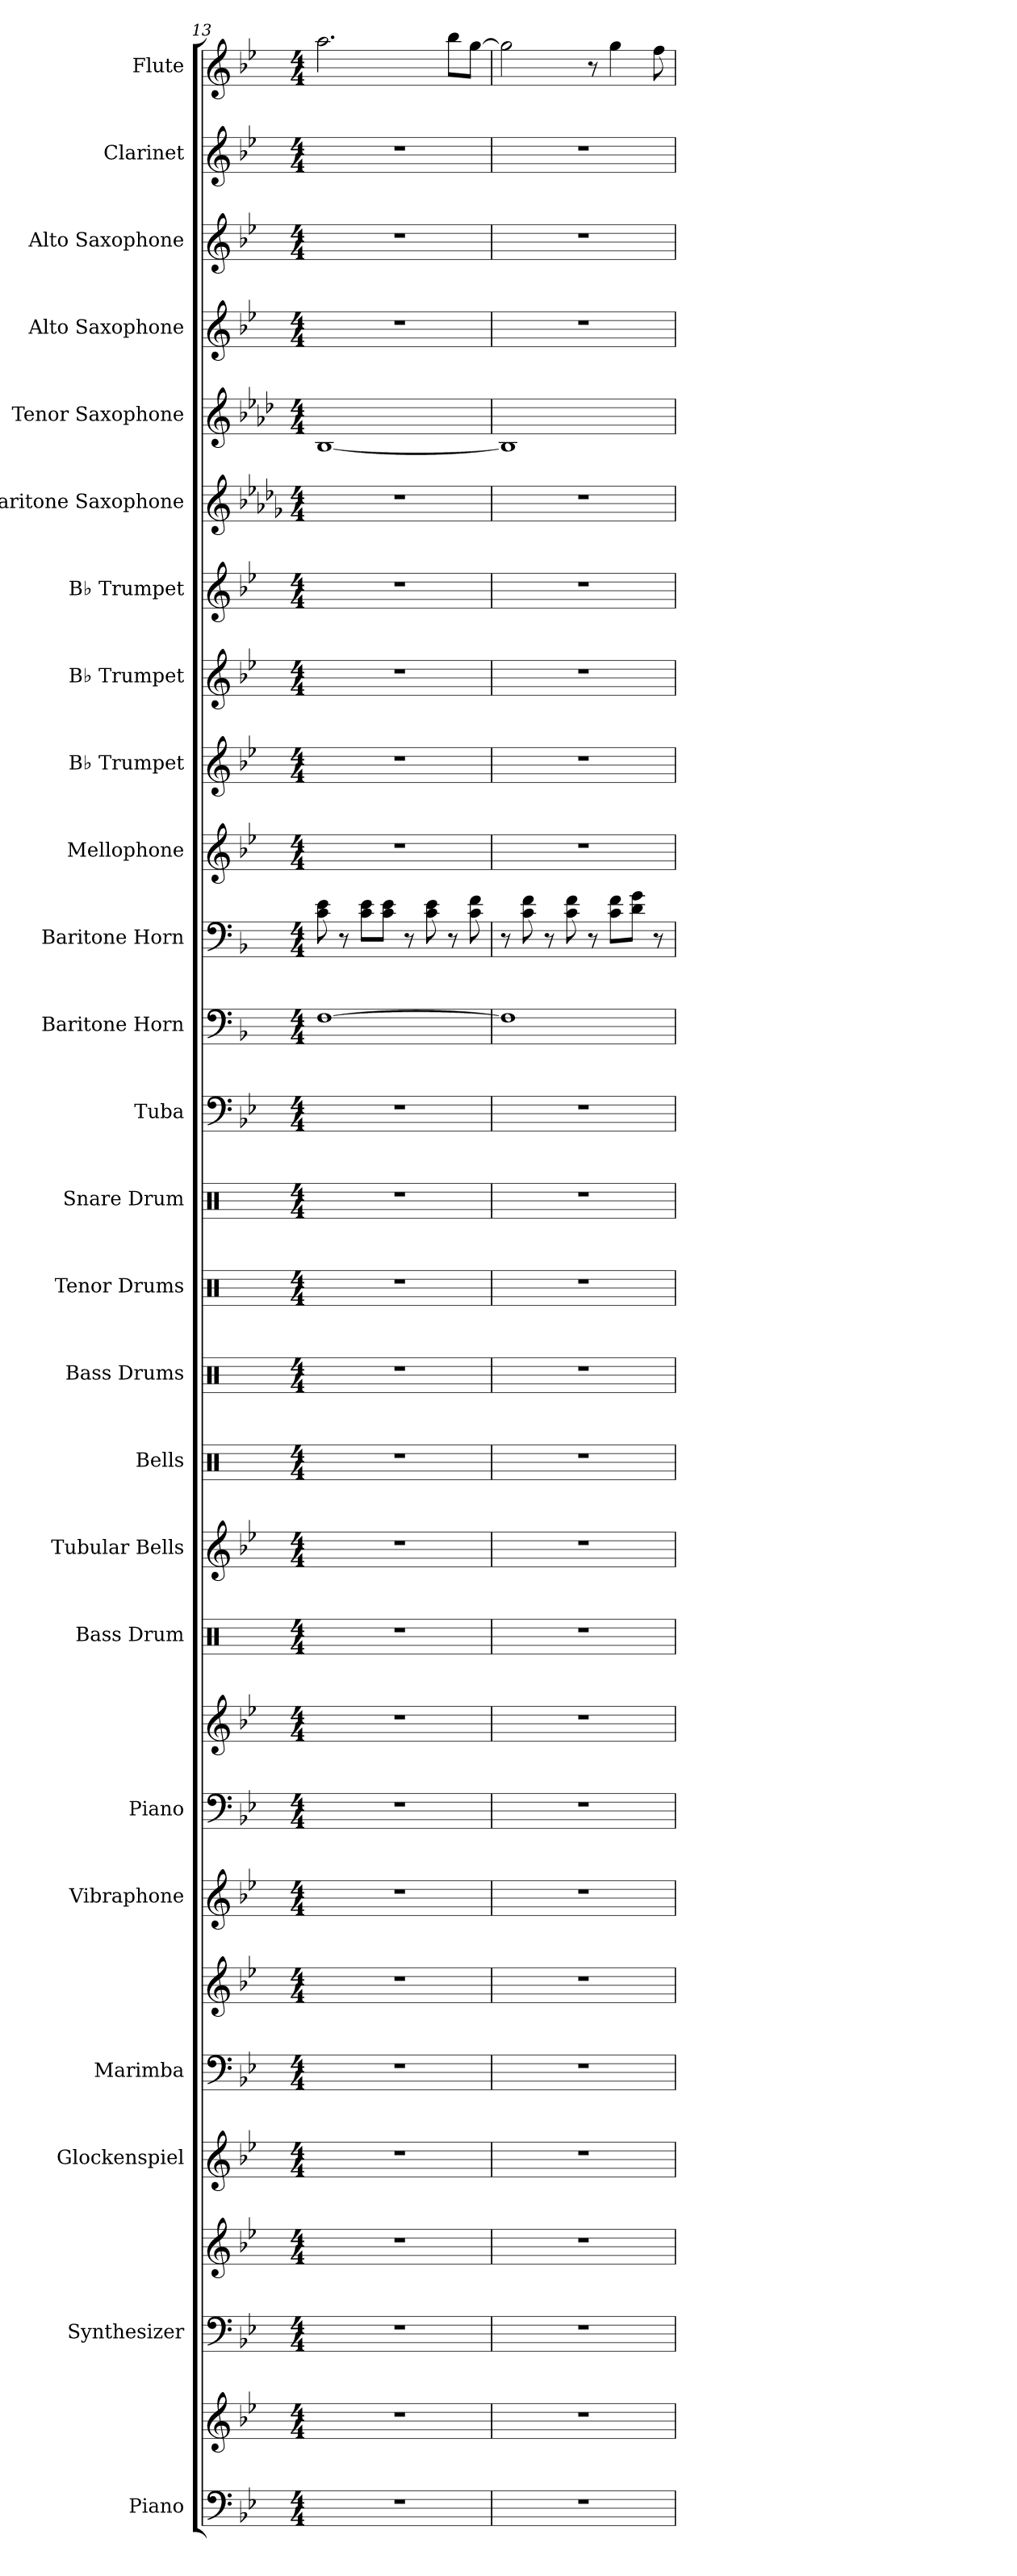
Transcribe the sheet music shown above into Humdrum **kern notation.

**kern	**kern	**kern	**kern	**kern	**kern	**kern	**kern	**kern	**kern	**kern	**kern	**kern	**kern	**kern	**kern	**kern	**kern	**kern	**kern	**kern	**kern	**kern	**kern	**kern	**kern	**kern	**kern	**kern
*part25	*part25	*part24	*part24	*part23	*part22	*part22	*part21	*part20	*part20	*part19	*part18	*part17	*part16	*part15	*part14	*part13	*part12	*part11	*part10	*part9	*part8	*part7	*part6	*part5	*part4	*part3	*part2	*part1
*staff29	*staff28	*staff27	*staff26	*staff25	*staff24	*staff23	*staff22	*staff21	*staff20	*staff19	*staff18	*staff17	*staff16	*staff15	*staff14	*staff13	*staff12	*staff11	*staff10	*staff9	*staff8	*staff7	*staff6	*staff5	*staff4	*staff3	*staff2	*staff1
*I"Piano	*	*I"Synthesizer	*	*I"Glockenspiel	*I"Marimba	*	*I"Vibraphone	*I"Piano	*	*I"Bass Drum	*I"Tubular Bells	*I"Bells	*I"Bass Drums	*I"Tenor Drums	*I"Snare Drum	*I"Tuba	*I"Baritone Horn	*I"Baritone Horn	*I"Mellophone	*I"B♭ Trumpet	*I"B♭ Trumpet	*I"B♭ Trumpet	*I"Baritone Saxophone	*I"Tenor Saxophone	*I"Alto Saxophone	*I"Alto Saxophone	*I"Clarinet	*I"Flute
*I'Pno.	*	*I'Synth	*	*I'Glk.	*I'Mrm.	*	*I'Vib.	*I'Pno.	*	*I'B. Dr.	*I'Tu. Be.	*I'Be.	*I'BD	*I'TD	*I'SD	*I'Tba.	*I'Bar. Hn.	*I'Bar. Hn.	*I'Mph.	*I'B♭ Tpt.	*I'B♭ Tpt.	*I'B♭ Tpt.	*I'Bar. Sax.	*I'T. Sax.	*I'A. Sax.	*I'A. Sax.	*I'Cl.	*I'Fl.
*clefF4	*clefG2	*clefF4	*clefG2	*clefG2	*clefF4	*clefG2	*clefG2	*clefF4	*clefG2	*clefX	*clefG2	*clefX	*clefX	*clefX	*clefX	*clefF4	*clefF4	*clefF4	*clefG2	*clefG2	*clefG2	*clefG2	*clefG2	*clefG2	*clefG2	*clefG2	*clefG2	*clefG2
*	*	*	*	*ITrd-14c-24	*	*	*	*	*	*	*	*	*	*	*	*	*ITrd4c7	*ITrd4c7	*ITrd4c7	*ITrd1c2	*ITrd1c2	*ITrd1c2	*ITrd12c21	*ITrd8c14	*ITrd5c9	*ITrd5c9	*ITrd1c2	*
*k[b-e-]	*k[b-e-]	*k[b-e-]	*k[b-e-]	*k[b-e-]	*k[b-e-]	*k[b-e-]	*k[b-e-]	*k[b-e-]	*k[b-e-]	*k[]	*k[b-e-]	*k[]	*k[]	*k[]	*k[]	*k[b-e-]	*k[b-e-]	*k[b-e-]	*k[b-e-a-]	*k[b-e-a-d-]	*k[b-e-a-d-]	*k[b-e-a-d-]	*k[b-e-a-d-g-]	*k[b-e-a-d-]	*k[b-e-a-d-g-]	*k[b-e-a-d-g-]	*k[b-e-a-d-]	*k[b-e-]
*M4/4	*M4/4	*M4/4	*M4/4	*M4/4	*M4/4	*M4/4	*M4/4	*M4/4	*M4/4	*M4/4	*M4/4	*M4/4	*M4/4	*M4/4	*M4/4	*M4/4	*M4/4	*M4/4	*M4/4	*M4/4	*M4/4	*M4/4	*M4/4	*M4/4	*M4/4	*M4/4	*M4/4	*M4/4
=13	=13	=13	=13	=13	=13	=13	=13	=13	=13	=13	=13	=13	=13	=13	=13	=13	=13	=13	=13	=13	=13	=13	=13	=13	=13	=13	=13	=13
1r	1r	1r	1r	1r	1r	1r	1r	1r	1r	1r	1r	1r	1r	1r	1r	1r	[1BB-	8F\ 8A\	1r	1r	1r	1r	1r	[1BB-	1r	1r	1r	2.aa\
.	.	.	.	.	.	.	.	.	.	.	.	.	.	.	.	.	.	8r	.	.	.	.	.	.	.	.	.	.
.	.	.	.	.	.	.	.	.	.	.	.	.	.	.	.	.	.	8F\ 8A\L	.	.	.	.	.	.	.	.	.	.
.	.	.	.	.	.	.	.	.	.	.	.	.	.	.	.	.	.	8F\ 8A\J	.	.	.	.	.	.	.	.	.	.
.	.	.	.	.	.	.	.	.	.	.	.	.	.	.	.	.	.	8r	.	.	.	.	.	.	.	.	.	.
.	.	.	.	.	.	.	.	.	.	.	.	.	.	.	.	.	.	8F\ 8A\	.	.	.	.	.	.	.	.	.	.
.	.	.	.	.	.	.	.	.	.	.	.	.	.	.	.	.	.	8r	.	.	.	.	.	.	.	.	.	8bb-\L
.	.	.	.	.	.	.	.	.	.	.	.	.	.	.	.	.	.	8F\ 8B-\	.	.	.	.	.	.	.	.	.	[8gg\J
=14	=14	=14	=14	=14	=14	=14	=14	=14	=14	=14	=14	=14	=14	=14	=14	=14	=14	=14	=14	=14	=14	=14	=14	=14	=14	=14	=14	=14
1r	1r	1r	1r	1r	1r	1r	1r	1r	1r	1r	1r	1r	1r	1r	1r	1r	1BB-]	8r	1r	1r	1r	1r	1r	1BB-]	1r	1r	1r	2gg\]
.	.	.	.	.	.	.	.	.	.	.	.	.	.	.	.	.	.	8F\ 8B-\	.	.	.	.	.	.	.	.	.	.
.	.	.	.	.	.	.	.	.	.	.	.	.	.	.	.	.	.	8r	.	.	.	.	.	.	.	.	.	.
.	.	.	.	.	.	.	.	.	.	.	.	.	.	.	.	.	.	8F\ 8B-\	.	.	.	.	.	.	.	.	.	.
.	.	.	.	.	.	.	.	.	.	.	.	.	.	.	.	.	.	8r	.	.	.	.	.	.	.	.	.	8r
.	.	.	.	.	.	.	.	.	.	.	.	.	.	.	.	.	.	8F\ 8B-\L	.	.	.	.	.	.	.	.	.	4gg\
.	.	.	.	.	.	.	.	.	.	.	.	.	.	.	.	.	.	8G\ 8c\J	.	.	.	.	.	.	.	.	.	.
.	.	.	.	.	.	.	.	.	.	.	.	.	.	.	.	.	.	8r	.	.	.	.	.	.	.	.	.	8ff\
=	=	=	=	=	=	=	=	=	=	=	=	=	=	=	=	=	=	=	=	=	=	=	=	=	=	=	=	=
*-	*-	*-	*-	*-	*-	*-	*-	*-	*-	*-	*-	*-	*-	*-	*-	*-	*-	*-	*-	*-	*-	*-	*-	*-	*-	*-	*-	*-
